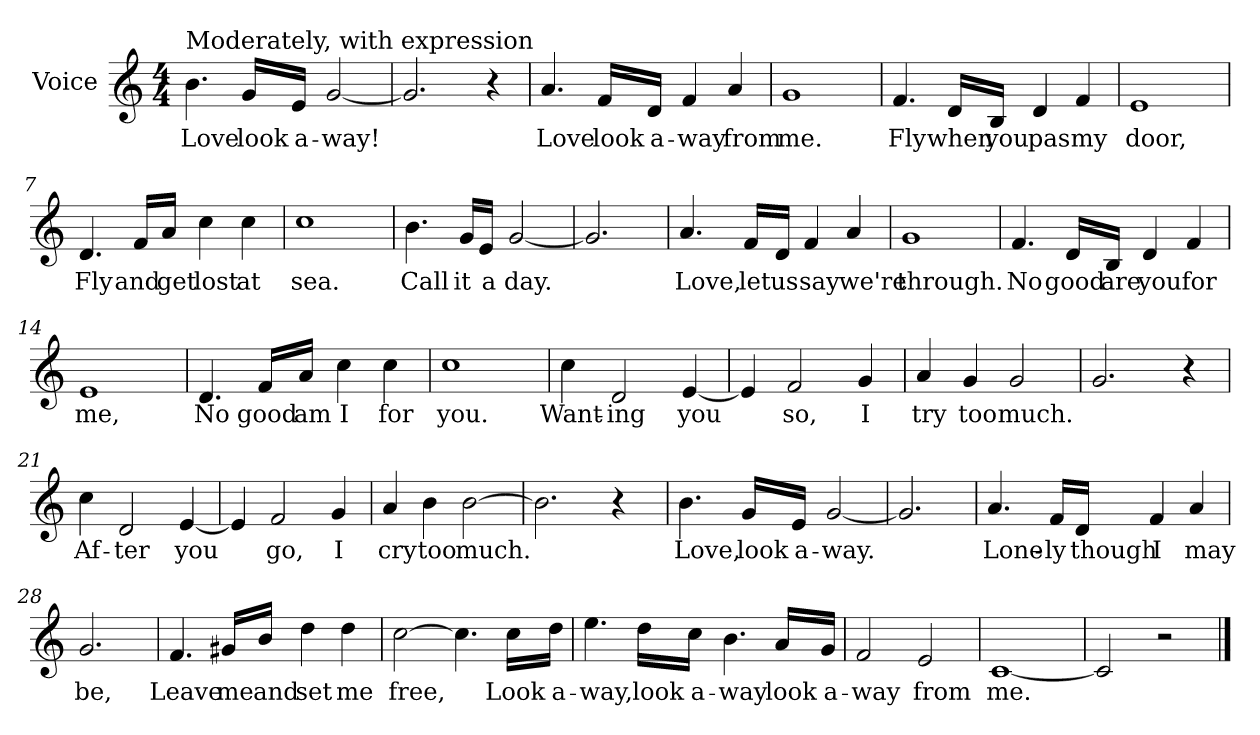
**kern	**text
*part1	*part1
*staff1	*staff1
*I"Voice	*
*clefG2	*
*k[]	*
*C:	*
*M4/4	*
=1	=1
!LO:TX:a:t=Moderately, with expression	!
4.b\	Love
16g/L	look
16e/J	a-
[2g/	-way!
=2	=2
2.g/]	.
4r	.
=3	=3
4.a/	Love
16f/L	look
16d/J	a-
4f/	-way
4a/	from
=4	=4
1g	me.
=5	=5
4.f/	Fly
16d/L	when
16B/J	you
4d/	pas
4f/	my
=6	=6
1e	door,
!!LO:LB:g=z
=7	=7
4.d/	Fly
16f/L	and
16a/J	get
4cc\	lost
4cc\	at
=8	=8
1cc	sea.
=9	=9
4.b\	Call
16g/L	it
16e/J	a
[2g/	day.
=10	=10
2.g/]	.
=11	=11
4.a/	Love,
16f/L	let
16d/J	us
4f/	say
4a/	we're
!!LO:LB:g=z
=12	=12
1g	through.
=13	=13
4.f/	No
16d/L	good
16B/J	are
4d/	you
4f/	for
=14	=14
1e	me,
=15	=15
4.d/	No
16f/L	good
16a/J	am
4cc\	I
4cc\	for
=16	=16
1cc	you.
!!LO:LB:g=z
=17	=17
4cc\	Want-
2d/	-ing
[4e/	you
=18	=18
4e/]	.
2f/	so,
4g/	I
=19	=19
4a/	try
4g/	too
2g/	much.
=20	=20
2.g/	.
4r	.
=21	=21
4cc\	Af-
2d/	-ter
[4e/	you
=22	=22
4e/]	.
2f/	go,
4g/	I
!!LO:LB:g=z
=23	=23
4a/	cry
4b\	too
[2b\	much.
=24	=24
2.b\]	.
4r	.
=25	=25
4.b\	Love,
16g/L	look
16e/J	a-
[2g/	-way.
=26	=26
2.g/]	.
=27	=27
4.a/	Lone-
16f/L	-ly
16d/J	though
4f/	I
4a/	may
=28	=28
2.g/	be,
!!LO:LB:g=z
=29	=29
4.f/	Leave
16g#X/L	me
16b\J	and
4dd\	set
4dd\	me
=30	=30
[2cc\	free,
4.cc\]	.
16cc\L	Look
16dd\J	a-
=31	=31
4.ee\	-way,
16dd\L	look
16cc\J	a-
4.b\	-way
16a/L	look
16g/J	a-
=32	=32
2f/	-way
2e/	from
=33	=33
[1c	me.
=34	=34
2c/]	.
2r	.
==	==
*-	*-
